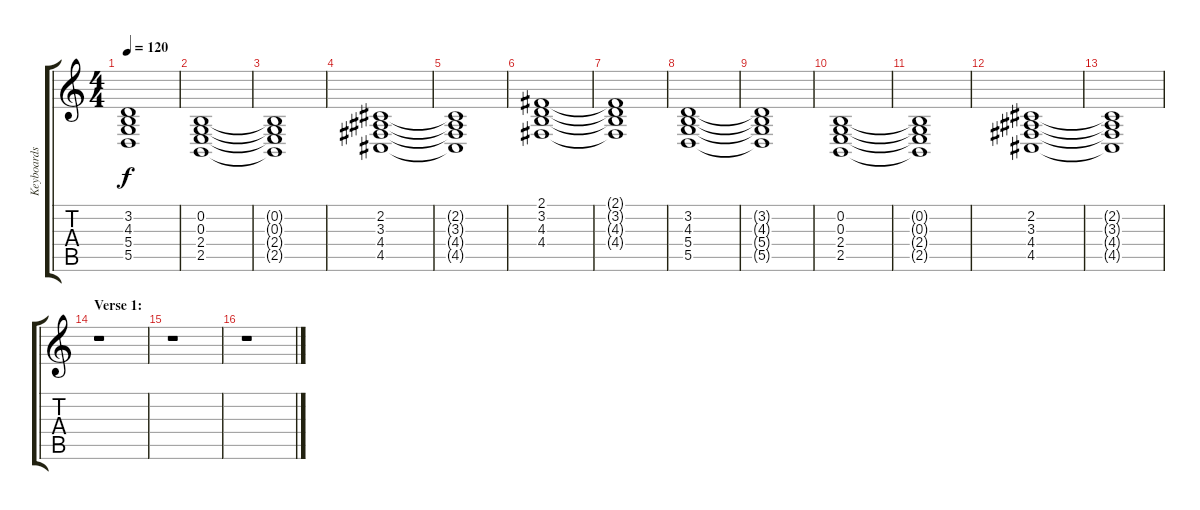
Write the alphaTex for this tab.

\track ("Keyboards" "Keyboards") {instrument stringensemble1}
\staff {score tabs}
\tuning (E4 B3 G3 D3 A2 E2) {hide}
\ts (4 4)
\tempo 120
\clef g2
\ks c
(3.2{t} 4.3{t} 5.4{t} 5.5{t}).1{dy f} |
(0.2 0.3 2.4 2.5).1 |
(0.2{t} 0.3{t} 2.4{t} 2.5{t}).1 |
(2.2 3.3 4.4 4.5).1 |
(2.2{t} 3.3{t} 4.4{t} 4.5{t}).1 |
(2.1 3.2 4.3 4.4).1 |
(2.1{t} 3.2{t} 4.3{t} 4.4{t}).1 |
(3.2 4.3 5.4 5.5).1 |
(3.2{t} 4.3{t} 5.4{t} 5.5{t}).1 |
(0.2 0.3 2.4 2.5).1 |
(0.2{t} 0.3{t} 2.4{t} 2.5{t}).1 |
(2.2 3.3 4.4 4.5).1 |
(2.2{t} 3.3{t} 4.4{t} 4.5{t}).1 |
\section ("" "Verse 1:")
r.1 |
r.1 |
r.1
